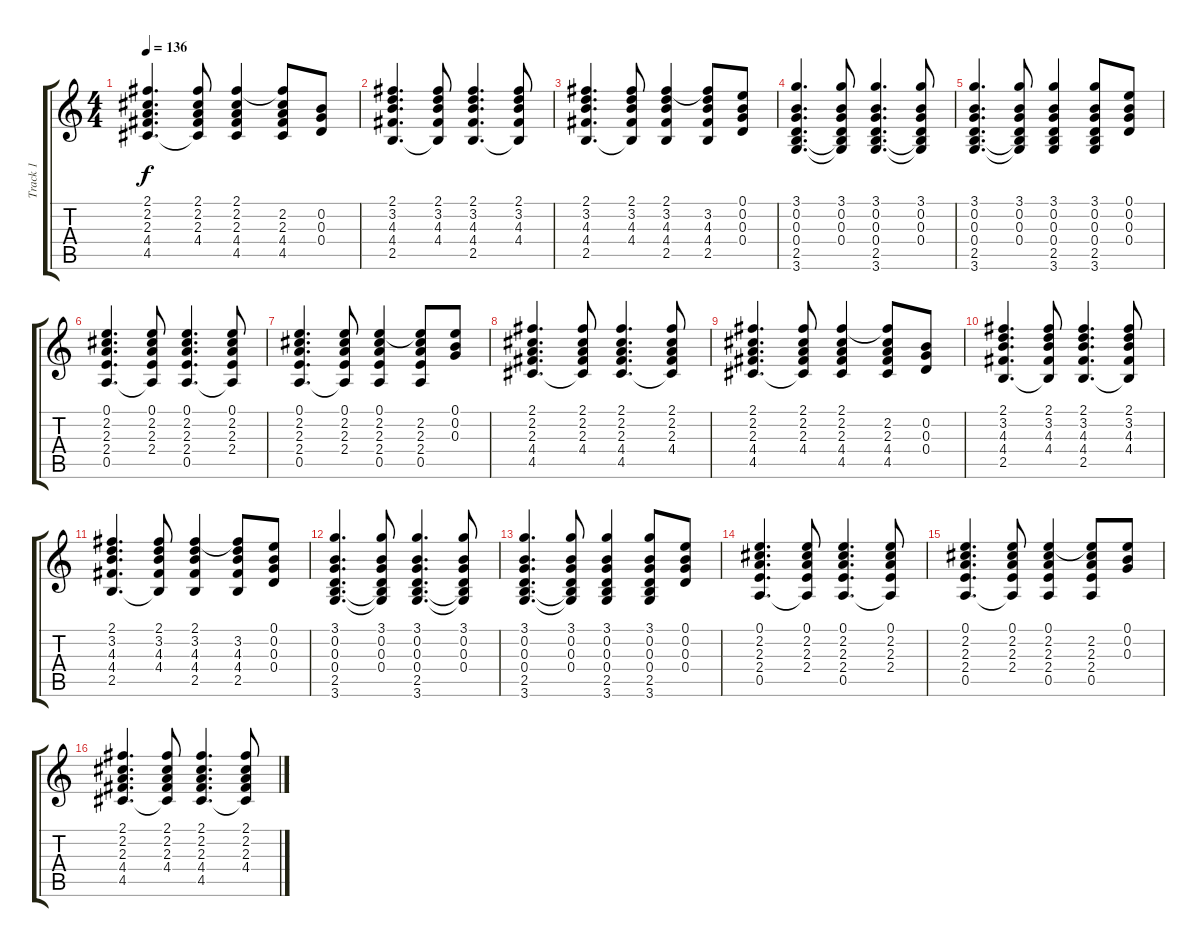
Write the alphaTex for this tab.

\track ("Track 1" "Track 1") {instrument acousticguitarsteel}
\staff {score tabs}
\tuning (E4 B3 G3 D3 A2 E2) {hide}
\ts (4 4)
\tempo 136
\clef g2
\ks c
(2.1 2.2 2.3 4.4 4.5).4{d dy f} (2.1 2.2 2.3 4.4 4.5{t}).8 (2.1 2.2 2.3 4.4 4.5).4 (2.1{t} 2.2 2.3 4.4 4.5).8 (0.2 0.3 0.4).8 |
(2.1 3.2 4.3 4.4 2.5).4{d} (2.1 3.2 4.3 4.4 2.5{t}).8 (2.1 3.2 4.3 4.4 2.5).4{d} (2.1 3.2 4.3 4.4 2.5{t}).8 |
(2.1 3.2 4.3 4.4 2.5).4{d} (2.1 3.2 4.3 4.4 2.5{t}).8 (2.1 3.2 4.3 4.4 2.5).4 (2.1{t} 3.2 4.3 4.4 2.5).8 (0.1 0.2 0.3 0.4).8 |
(3.1 0.2 0.3 0.4 2.5 3.6).4{d} (3.1 0.2 0.3 0.4 2.5{t} 3.6{t}).8 (3.1 0.2 0.3 0.4 2.5 3.6).4{d} (3.1 0.2 0.3 0.4 2.5{t} 3.6{t}).8 |
(3.1 0.2 0.3 0.4 2.5 3.6).4{d} (3.1 0.2 0.3 0.4 2.5{t} 3.6{t}).8 (3.1 0.2 0.3 0.4 2.5 3.6).4 (3.1 0.2 0.3 0.4 2.5 3.6).8 (0.1 0.2 0.3 0.4).8 |
(0.1 2.2 2.3 2.4 0.5).4{d} (0.1 2.2 2.3 2.4 0.5{t}).8 (0.1 2.2 2.3 2.4 0.5).4{d} (0.1 2.2 2.3 2.4 0.5{t}).8 |
(0.1 2.2 2.3 2.4 0.5).4{d} (0.1 2.2 2.3 2.4 0.5{t}).8 (0.1 2.2 2.3 2.4 0.5).4 (0.1{t} 2.2 2.3 2.4 0.5).8 (0.1 0.2 0.3).8 |
(2.1 2.2 2.3 4.4 4.5).4{d} (2.1 2.2 2.3 4.4 4.5{t}).8 (2.1 2.2 2.3 4.4 4.5).4{d} (2.1 2.2 2.3 4.4 4.5{t}).8 |
(2.1 2.2 2.3 4.4 4.5).4{d} (2.1 2.2 2.3 4.4 4.5{t}).8 (2.1 2.2 2.3 4.4 4.5).4 (2.1{t} 2.2 2.3 4.4 4.5).8 (0.2 0.3 0.4).8 |
(2.1 3.2 4.3 4.4 2.5).4{d} (2.1 3.2 4.3 4.4 2.5{t}).8 (2.1 3.2 4.3 4.4 2.5).4{d} (2.1 3.2 4.3 4.4 2.5{t}).8 |
(2.1 3.2 4.3 4.4 2.5).4{d} (2.1 3.2 4.3 4.4 2.5{t}).8 (2.1 3.2 4.3 4.4 2.5).4 (2.1{t} 3.2 4.3 4.4 2.5).8 (0.1 0.2 0.3 0.4).8 |
(3.1 0.2 0.3 0.4 2.5 3.6).4{d} (3.1 0.2 0.3 0.4 2.5{t} 3.6{t}).8 (3.1 0.2 0.3 0.4 2.5 3.6).4{d} (3.1 0.2 0.3 0.4 2.5{t} 3.6{t}).8 |
(3.1 0.2 0.3 0.4 2.5 3.6).4{d} (3.1 0.2 0.3 0.4 2.5{t} 3.6{t}).8 (3.1 0.2 0.3 0.4 2.5 3.6).4 (3.1 0.2 0.3 0.4 2.5 3.6).8 (0.1 0.2 0.3 0.4).8 |
(0.1 2.2 2.3 2.4 0.5).4{d} (0.1 2.2 2.3 2.4 0.5{t}).8 (0.1 2.2 2.3 2.4 0.5).4{d} (0.1 2.2 2.3 2.4 0.5{t}).8 |
(0.1 2.2 2.3 2.4 0.5).4{d} (0.1 2.2 2.3 2.4 0.5{t}).8 (0.1 2.2 2.3 2.4 0.5).4 (0.1{t} 2.2 2.3 2.4 0.5).8 (0.1 0.2 0.3).8 |
(2.1 2.2 2.3 4.4 4.5).4{d} (2.1 2.2 2.3 4.4 4.5{t}).8 (2.1 2.2 2.3 4.4 4.5).4{d} (2.1 2.2 2.3 4.4 4.5{t}).8
